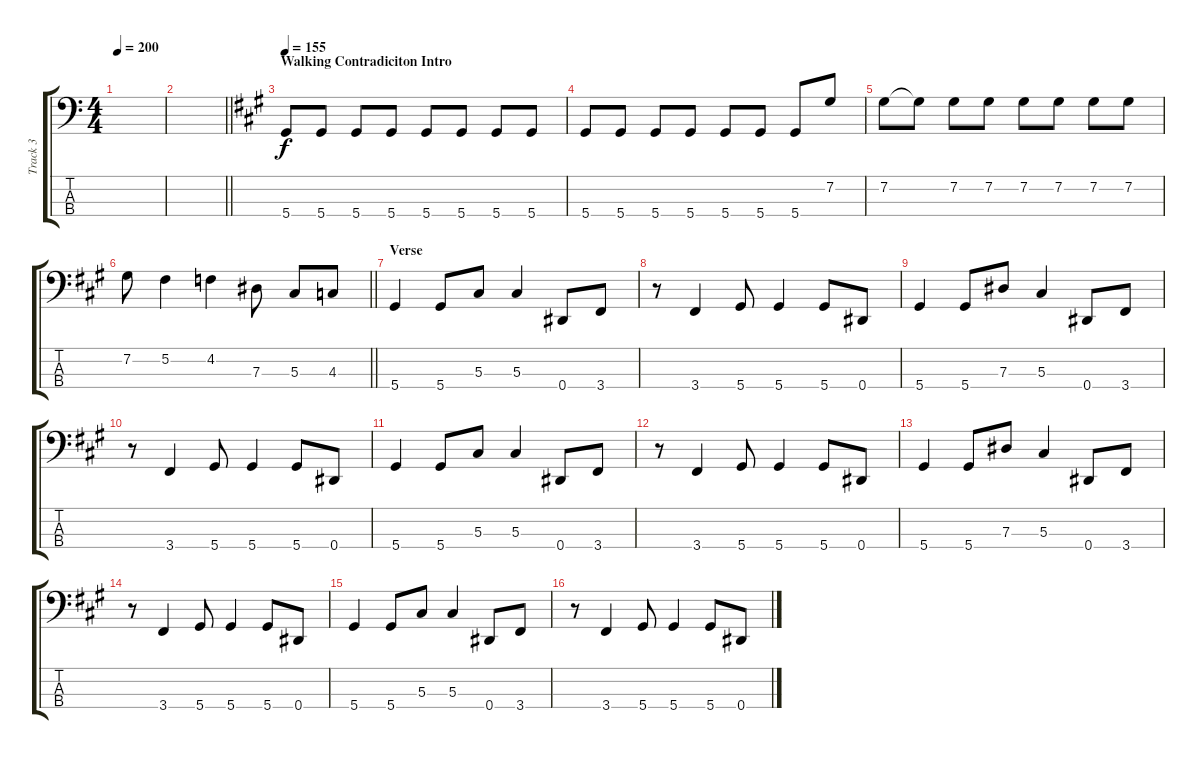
\track ("Track 3" "Track 3") {instrument electricbassfinger}
\staff {score tabs}
\tuning (Gb2 Db2 Ab1 Eb1) {hide}
\ts (4 4)
\tempo 200
\clef f4
\ks c
|
\barLineRight lightlight
|
\section ("" "Walking Contradiciton Intro")
\tempo 155
\ks a
5.4.8 5.4.8 5.4.8 5.4.8 5.4.8 5.4.8 5.4.8 5.4.8 |
5.4.8 5.4.8 5.4.8 5.4.8 5.4.8 5.4.8 5.4.8 7.2.8 |
7.2.8 7.2{t}.8 7.2.8 7.2.8 7.2.8 7.2.8 7.2.8 7.2.8 |
\barLineRight lightlight
7.2.8 5.2.4 4.2.4 7.3.8 5.3.8 4.3.8 |
\section ("" "Verse")
5.4.4 5.4.8 5.3.8 5.3.4 0.4.8 3.4.8 |
r.8 3.4.4 5.4.8 5.4.4 5.4.8 0.4.8 |
5.4.4 5.4.8 7.3.8 5.3.4 0.4.8 3.4.8 |
r.8 3.4.4 5.4.8 5.4.4 5.4.8 0.4.8 |
5.4.4 5.4.8 5.3.8 5.3.4 0.4.8 3.4.8 |
r.8 3.4.4 5.4.8 5.4.4 5.4.8 0.4.8 |
5.4.4 5.4.8 7.3.8 5.3.4 0.4.8 3.4.8 |
r.8 3.4.4 5.4.8 5.4.4 5.4.8 0.4.8 |
5.4.4 5.4.8 5.3.8 5.3.4 0.4.8 3.4.8 |
r.8 3.4.4 5.4.8 5.4.4 5.4.8 0.4.8
